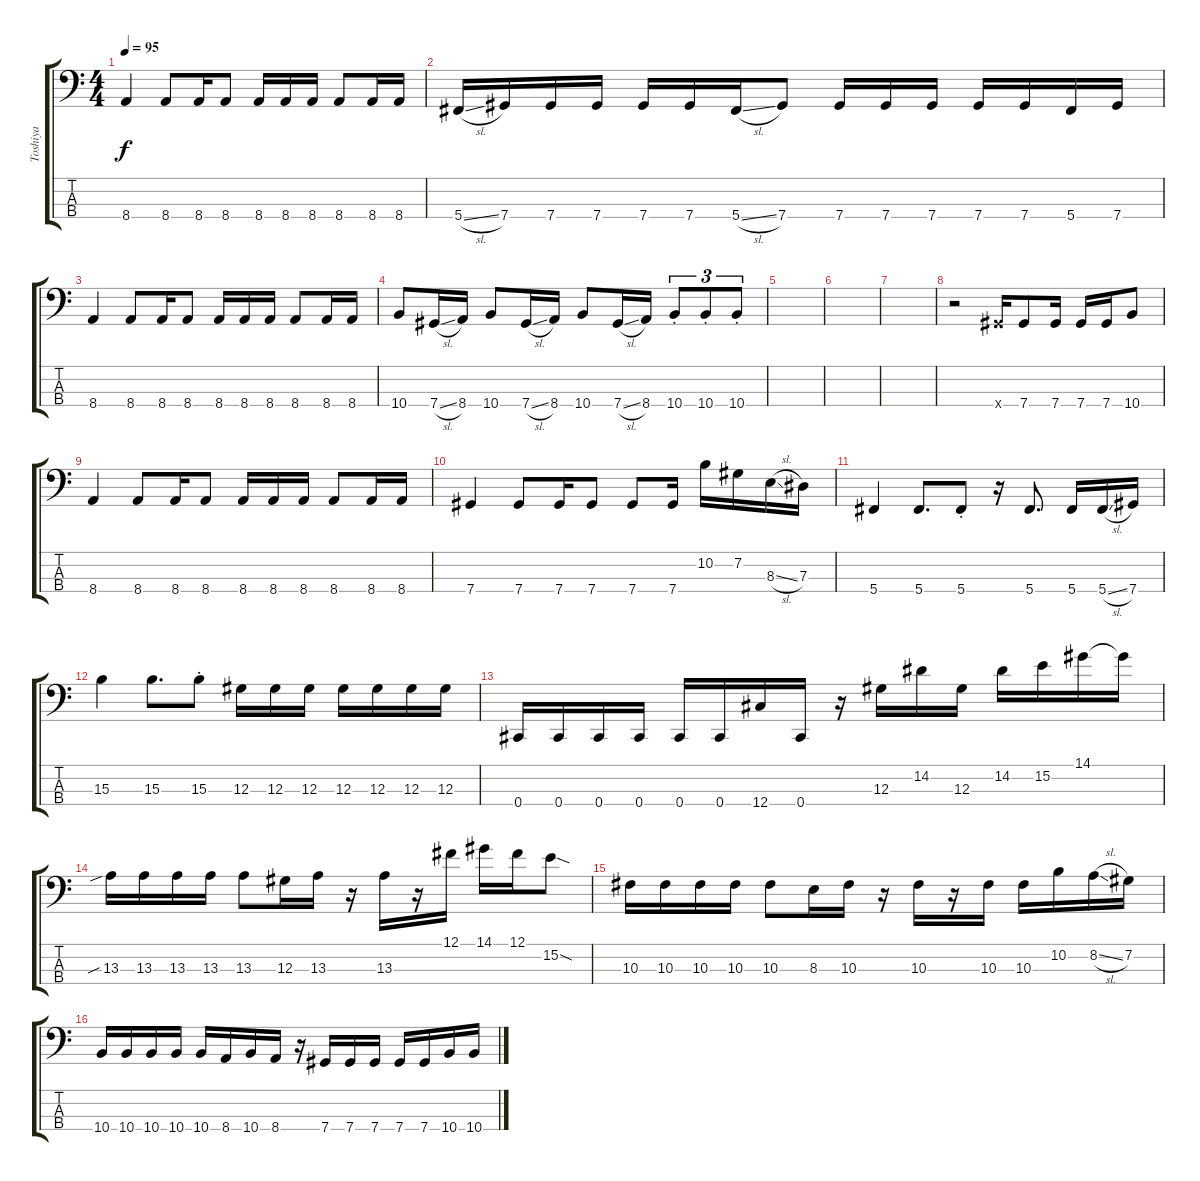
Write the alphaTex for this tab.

\track ("Toshiya" "Toshiya") {instrument electricbassfinger}
\staff {score tabs}
\tuning (Gb2 Db2 Ab1 Db1) {hide}
\ts (4 4)
\tempo 95
\clef f4
\ks c
8.4.4{dy f} 8.4.8 8.4.16 8.4.8 8.4.16 8.4.16 8.4.16 8.4.8 8.4.16 8.4.16 |
5.4{sl}.16 7.4.16 7.4.16 7.4.16 7.4.16 7.4.16 5.4{sl}.16 7.4.8 7.4.16 7.4.16 7.4.16 7.4.16 7.4.16 5.4.16 7.4.16 |
8.4.4 8.4.8 8.4.16 8.4.8 8.4.16 8.4.16 8.4.16 8.4.8 8.4.16 8.4.16 |
10.4.8 7.4{sl}.16 8.4.16 10.4.8 7.4{sl}.16 8.4.16 10.4.8 7.4{sl}.16 8.4.16 10.4{st}.8{tu (3 2)} 10.4{st}.8{tu (3 2)} 10.4{st}.8{tu (3 2)} |
|
|
|
r.2 7.4{x}.16 7.4.8 7.4.16 7.4.16 7.4.16 10.4.8 |
8.4.4 8.4.8 8.4.16 8.4.8 8.4.16 8.4.16 8.4.16 8.4.8 8.4.16 8.4.16 |
7.4.4 7.4.8 7.4.16 7.4.8 7.4.8 7.4.16 10.2.16 7.2.16 8.3{sl}.16 7.3.16 |
5.4.4 5.4.8{d} 5.4{st}.8 r.16 5.4.8{d} 5.4.16 5.4{sl}.16 7.4.16 |
15.3.4 15.3.8{d} 15.3{st}.8 12.3.16 12.3.16 12.3.16 12.3.16 12.3.16 12.3.16 12.3.16 |
0.4.16 0.4.16 0.4.16 0.4.16 0.4.16 0.4.16 12.4.16 0.4.16 r.16 12.3.16 14.2.16 12.3.16 14.2.16 15.2.16 14.1.16 14.1{t}.16 |
13.3{sib}.16 13.3.16 13.3.16 13.3.16 13.3.8 12.3.16 13.3.16 r.16 13.3.16 r.16 12.1.16 14.1.16 12.1.16 15.2{sod}.8 |
10.3.16 10.3.16 10.3.16 10.3.16 10.3.8 8.3.16 10.3.16 r.16 10.3.16 r.16 10.3.16 10.3.16 10.2.16 8.2{sl}.16 7.2.16 |
10.4.16 10.4.16 10.4.16 10.4.16 10.4.16 8.4.16 10.4.16 8.4.16 r.16 7.4.16 7.4.16 7.4.16 7.4.16 7.4.16 10.4.16 10.4.16
